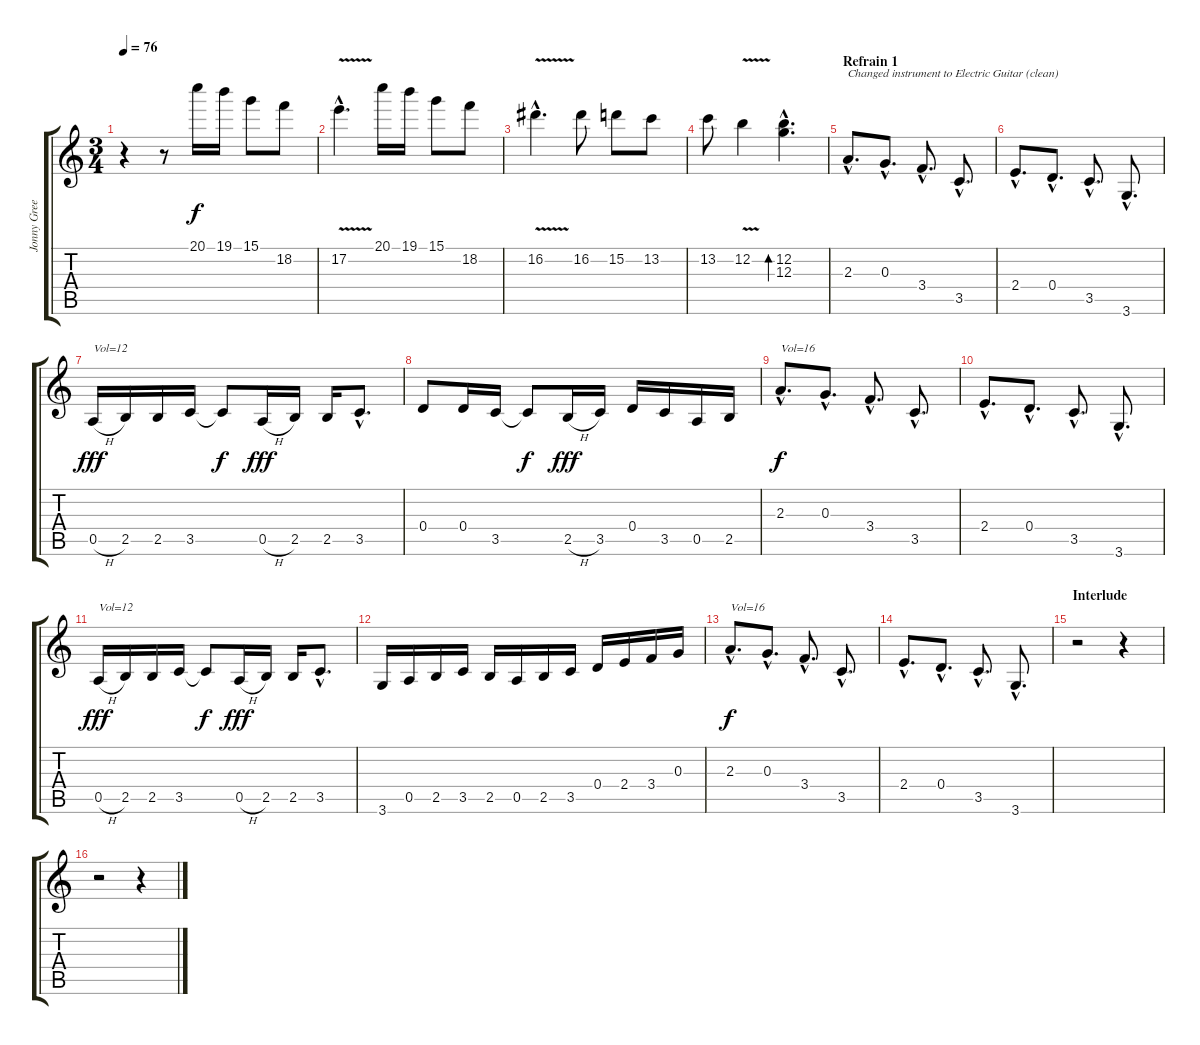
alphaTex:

\track ("Jonny Greenwood (left)" "Jonny Gree") {instrument electricguitarjazz}
\staff {score tabs}
\tuning (E4 B3 G3 D3 A2 E2) {hide}
\ts (3 4)
\tempo 76
\clef g2
\ks c
r.4{dy f} r.8 20.1.16 19.1.16 15.1.8 18.2.8 |
17.2{v hac}.4{d} 20.1.16 19.1.16 15.1.8 18.2.8 |
16.2{v hac}.4{d} 16.2.8 15.2.8 13.2.8 |
13.2.8 12.2{v}.4 (12.2{hac} 12.3{hac}).4{d bd 120} |
\section ("" "Refrain 1")
2.3{hac}.8{d txt "Changed instrument to Electric Guitar (clean)" instrument electricguitarclean} 0.3{hac}.8{d} 3.4{hac}.8{d} 3.5{hac}.8{d} |
2.4{hac}.8{d} 0.4{hac}.8{d} 3.5{hac}.8{d} 3.6{hac}.8{d} |
0.5{h}.16{txt "Vol=12" dy fff volume 12} 2.5.16 2.5.16 3.5.16 3.5{t}.8{dy f} 0.5{h}.16{dy fff} 2.5.16 2.5.16 3.5{hac}.8{d} |
0.4.8 0.4.16 3.5.16 3.5{t}.8{dy f} 2.5{h}.16{dy fff} 3.5.16 0.4.16 3.5.16 0.5.16 2.5.16 |
2.3{hac}.8{d txt "Vol=16" dy f volume 16} 0.3{hac}.8{d} 3.4{hac}.8{d} 3.5{hac}.8{d} |
2.4{hac}.8{d} 0.4{hac}.8{d} 3.5{hac}.8{d} 3.6{hac}.8{d} |
0.5{h}.16{txt "Vol=12" dy fff volume 12} 2.5.16 2.5.16 3.5.16 3.5{t}.8{dy f} 0.5{h}.16{dy fff} 2.5.16 2.5.16 3.5{hac}.8{d} |
3.6.16 0.5.16 2.5.16 3.5.16 2.5.16 0.5.16 2.5.16 3.5.16 0.4.16 2.4.16 3.4.16 0.3.16 |
2.3{hac}.8{d txt "Vol=16" dy f volume 16} 0.3{hac}.8{d} 3.4{hac}.8{d} 3.5{hac}.8{d} |
2.4{hac}.8{d} 0.4{hac}.8{d} 3.5{hac}.8{d} 3.6{hac}.8{d} |
\section ("" "Interlude")
r.2 r.4 |
r.2 r.4
